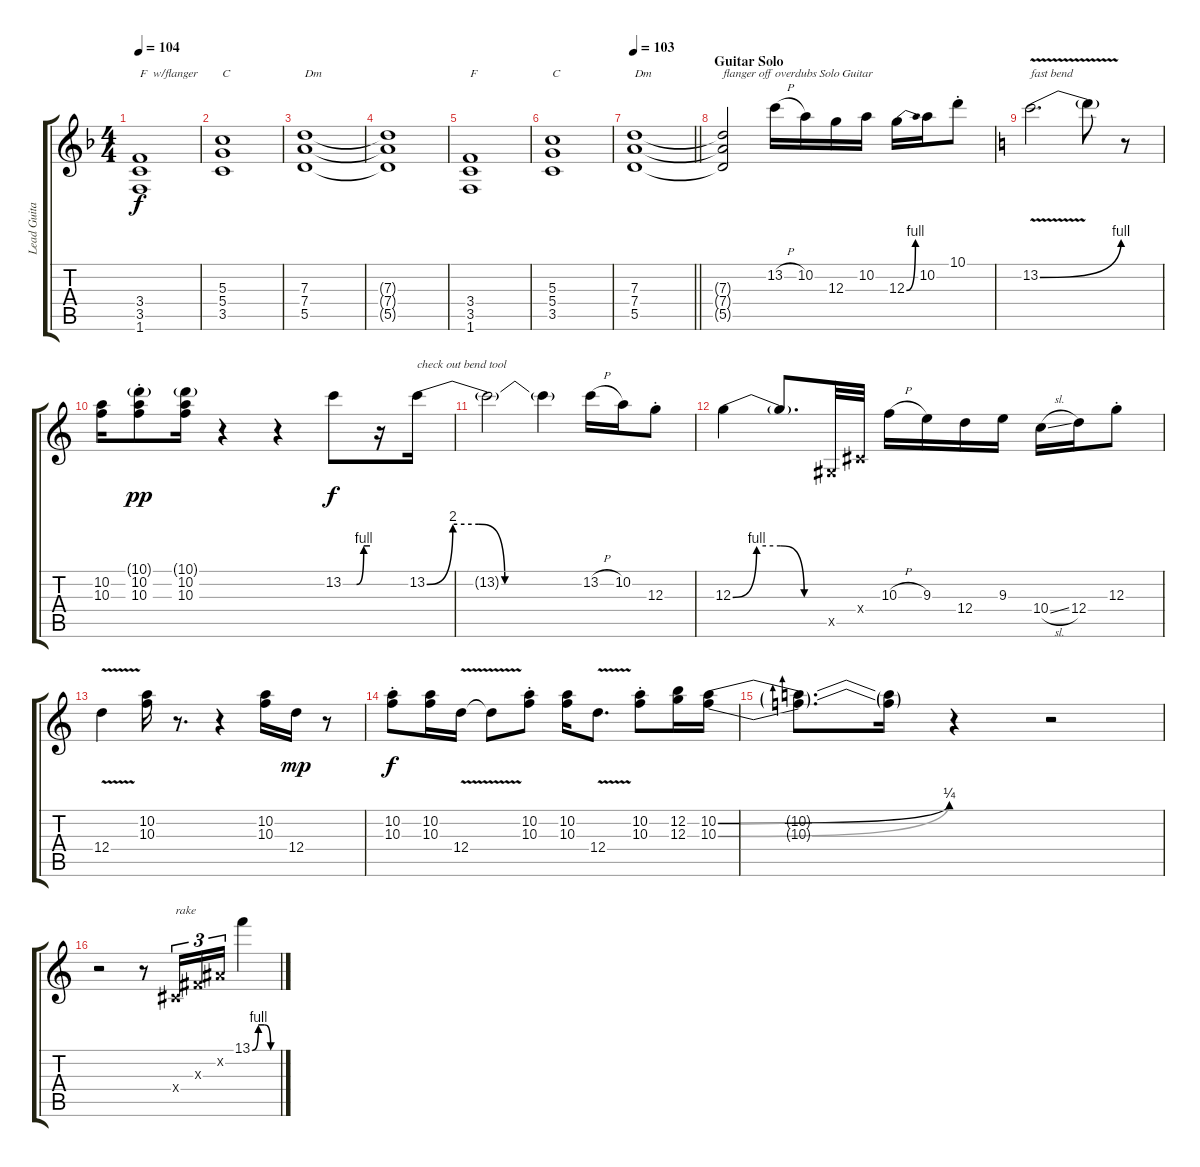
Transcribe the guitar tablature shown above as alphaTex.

\track ("Lead Guitar ( David Gilmour )" "Lead Guita") {instrument overdrivenguitar}
\staff {score tabs}
\tuning (E4 B3 G3 D3 A2 E2) {hide}
\ts (4 4)
\tempo 104
\clef g2
\ks dminor
(3.4 3.5 1.6).1{txt "F  w/flanger" dy f} |
(5.3 5.4 3.5).1{txt "C"} |
(7.3 7.4 5.5).1{txt "Dm"} |
(7.3{t} 7.4{t} 5.5{t}).1 |
(3.4 3.5 1.6).1{txt "F"} |
(5.3 5.4 3.5).1{txt "C"} |
\tempo 103
\barLineRight lightlight
(7.3 7.4 5.5).1{txt "Dm"} |
\section ("" "Guitar Solo")
(7.3{t} 7.4{t} 5.5{t}).2{txt "flanger off"} 13.2{h}.16{txt "overdubs Solo Guitar"} 10.2.16 12.3.16 10.2.16 12.3{be (bend 0 0 60 4)}.16 10.2.16 10.1{st}.8 |
\ks c
13.2{be (bend 0 0 60 4) v}.2{d txt "fast bend"} 13.2{t}.8 r.8 |
(10.2 10.3).16 (10.1{g st} 10.2{st} 10.3{st}).8{dy pp} (10.1{g} 10.2 10.3).16 r.4 r.4 13.2{be (custom 0 0 30 0 46 4 60 4)}.8{dy f} r.16 13.2{be (custom 0 0 10 8 20 8 30 0 39 0 41 0 43 0 45 0 47 0 49 0 51 0 53 0 55 0 57 0 60 0)}.16{txt "check out bend tool"} |
13.2{t}.2 13.2{t}.4 13.2{h}.16 10.2.16 12.3{st}.8 |
12.3{be (custom 0 0 15 4 30 4 45 0 60 0)}.4 12.3{t}.8{d} -1.5{x}.32 -1.4{x}.32 10.3{h}.16 9.3.16 12.4.16 9.3.16 10.4{sl}.16 12.4.16 12.3{st}.8 |
12.4{v}.4 (10.2 10.3).16 r.8{d} r.4 (10.2 10.3).16 12.4.16{dy mp} r.8 |
(10.2{st} 10.3{st}).8{dy f} (10.2 10.3).16 12.4{v}.16 12.4{t}.8 (10.2{st} 10.3{st}).8 (10.2 10.3).16 12.4{v}.8{d} (10.2{st} 10.3{st}).8 (12.2 12.3).16 (10.2{be (bend 0 0 60 1)} 10.3{be (bend 0 0 60 1)}).16 |
(10.2{t} 10.3{t}).8{d} (10.2{t} 10.3{t}).16 r.4 r.2 |
r.2 r.8 -1.4{x}.16{tu (3 2) txt "rake"} -1.3{x}.16{tu (3 2)} -1.2{x}.16{tu (3 2)} 13.1{be (custom 0 0 15 4 30 4 45 0 60 0)}.4
